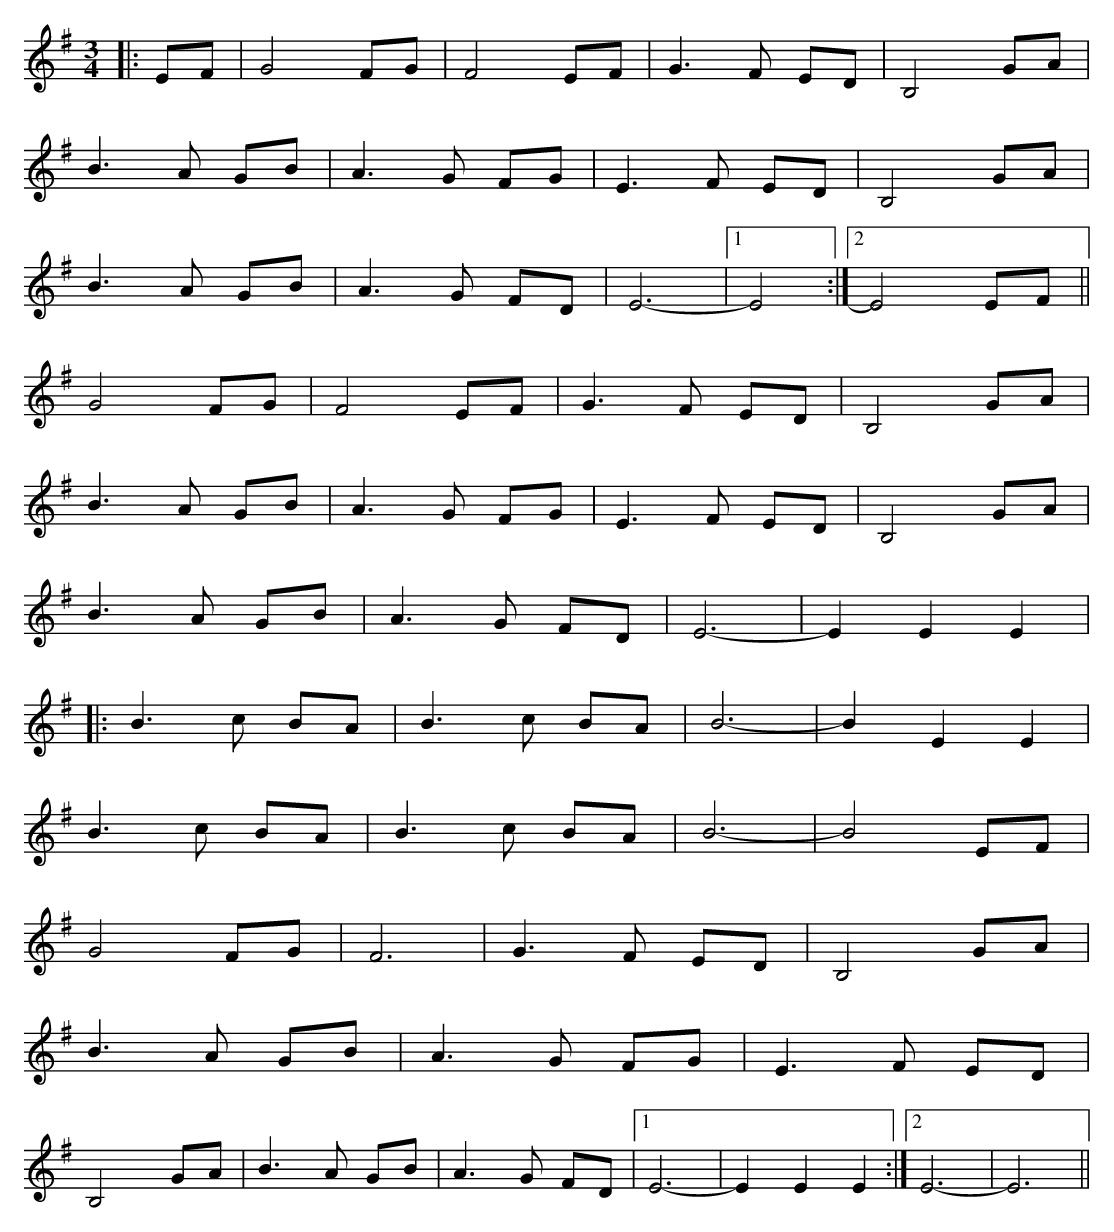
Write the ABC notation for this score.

X:1
M:3/4
K:Emin
|: EF | G4 FG | F4 EF | G3 F ED | B,4 GA |
B3 A GB | A3 G FG | E3 F ED | B,4 GA |
B3 A GB | A3 G FD | E6- |1 E4 :|2 E4 EF ||
G4 FG | F4 EF | G3 F ED | B,4 GA |
B3 A GB | A3 G FG | E3 F ED | B,4 GA |
B3 A GB | A3 G FD | E6- | E2 E2 E2 |:
B3 c BA | B3 c BA | B6- | B2 E2 E2 |
B3 c BA | B3 c BA | B6- | B4 EF |
G4 FG | F6 | G3 F ED | B,4 GA |
B3 A GB | A3 G FG | E3 F ED |
B,4 GA |B3 A GB | A3 G FD |1 E6- | E2 E2 E2 :|2 E6- | E6 ||
